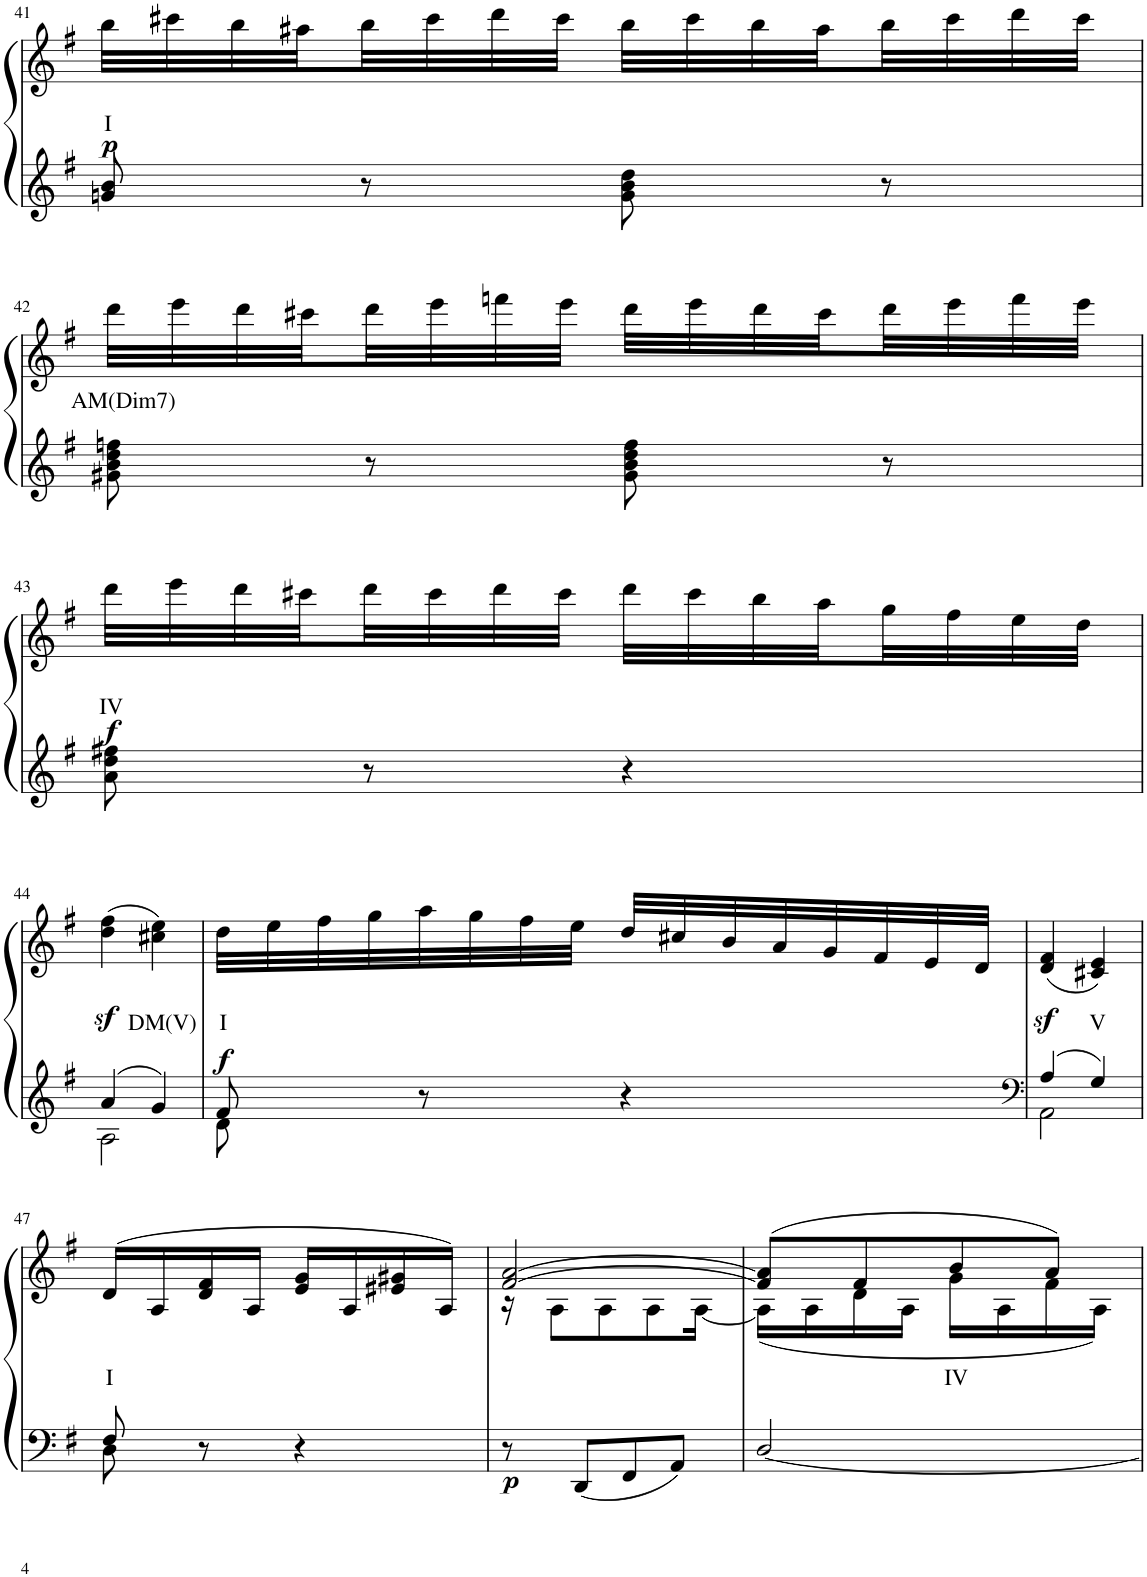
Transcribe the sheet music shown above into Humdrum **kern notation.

**kern	**kern	**text	**dynam
*part1	*part1	*part1	*part1
*staff2	*staff1	*staff1	*staff1/2
*I"Piano	*	*	*
*I'Pno	*	*	*
!!LO:PB:g=z
*clefG2	*clefG2	*	*
*k[f#]	*k[f#]	*	*
*M2/4	*M2/4	*	*
=41	=41	=41	=41
!	!	!LO:LY:b	!LO:DY:b
8gn/ 8b/	32bb\LLL	I	p
.	32ccc#X\	.	.
.	32bb\	.	.
.	32aa#X\	.	.
8r	32bb\	.	.
.	32ccc#\	.	.
.	32ddd\	.	.
.	32ccc#\JJJ	.	.
8g\ 8b\ 8dd\	32bb\LLL	.	.
.	32ccc#\	.	.
.	32bb\	.	.
.	32aa#\	.	.
8r	32bb\	.	.
.	32ccc#\	.	.
.	32ddd\	.	.
.	32ccc#\JJJ	.	.
!!LO:LB:g=z
=42	=42	=42	=42
!	!	!LO:LY:b	!
8g#X\ 8b\ 8dd\ 8ffn\	32ddd\LLL	AM(Dim7)	.
.	32eee\	.	.
.	32ddd\	.	.
.	32ccc#X\	.	.
8r	32ddd\	.	.
.	32eee\	.	.
.	32fffn\	.	.
.	32eee\JJJ	.	.
8g#\ 8b\ 8dd\ 8ff\	32ddd\LLL	.	.
.	32eee\	.	.
.	32ddd\	.	.
.	32ccc#\	.	.
8r	32ddd\	.	.
.	32eee\	.	.
.	32fff\	.	.
.	32eee\JJJ	.	.
!!LO:LB:g=z
=43	=43	=43	=43
!	!	!LO:LY:b	!LO:DY:b
8a\ 8dd\ 8ff#X\	32ddd\LLL	IV	f
.	32eee\	.	.
.	32ddd\	.	.
.	32ccc#X\	.	.
8r	32ddd\	.	.
.	32ccc#\	.	.
.	32ddd\	.	.
.	32ccc#\JJJ	.	.
4r	32ddd\LLL	.	.
.	32ccc#\	.	.
.	32bb\	.	.
.	32aa\	.	.
.	32gg\	.	.
.	32ff#\	.	.
.	32ee\	.	.
.	32dd\JJJ	.	.
!!LO:LB:g=z
=44	=44	=44	=44
*^	*	*	*
4a/	2A\	(4dd\z< 4ff#\z<	.	.
!	!	!	!LO:LY:b	!
4g/	.	4cc#X\ 4ee\)	DM(V)	.
=45	=45	=45	=45	=45
!	!	!	!LO:LY:b	!LO:DY:b
8f#/	8d\	32dd\LLL	I	f
.	.	32ee\	.	.
.	.	32ff#\	.	.
.	.	32gg\	.	.
8r	4.ryy	32aa\	.	.
.	.	32gg\	.	.
.	.	32ff#\	.	.
.	.	32ee\JJJ	.	.
4r	.	32dd/LLL	.	.
.	.	32cc#X/	.	.
.	.	32b/	.	.
.	.	32a/	.	.
.	.	32g/	.	.
.	.	32f#/	.	.
.	.	32e/	.	.
.	.	32d/JJJ	.	.
=46	=46	=46	=46	=46
*clefF4	*	*	*	*
4A/	2AA\	(4d/z< 4f#/z<	.	.
!	!	!	!LO:LY:b	!
4G/	.	4c#X/ 4e/)	V	.
!!LO:LB:g=z
=47	=47	=47	=47	=47
!	!	!	!LO:LY:b	!
8F#/	8D\	(>16d/LL	I	.
.	.	16A/	.	.
8r	4.ryy	16d/ 16f#/	.	.
.	.	16A/JJ	.	.
4r	.	16e/ 16g/LL	.	.
.	.	16A/	.	.
.	.	16e#X/ 16g#X/	.	.
.	.	16A/JJ)	.	.
*v	*v	*	*	*
=48	=48	=48	=48
*	*^	*	*
!	!	!	!	!LO:DY:b=2
8r	[2f#/ [>2a/	16r	.	p
.	.	8A\L	.	.
8DD/L	.	.	.	.
.	.	8A\	.	.
8FF#/	.	.	.	.
.	.	8A\	.	.
8AA/J	.	.	.	.
.	.	[16A\Jk	.	.
=49	=49	=49	=49	=49
[2D/	(>8f#/] 8a/]L	(16A\LL]	.	.
.	.	16A\	.	.
.	8f#/	16d\	.	.
.	.	16A\JJ	.	.
!	!	!	!LO:LY:b	!
.	8b/	16g\LL	IV	.
.	.	16A\	.	.
.	8a/J)	16f#\	.	.
.	.	16A\JJ)	.	.
*	*v	*v	*	*
=	=	=	=
*-	*-	*-	*-
